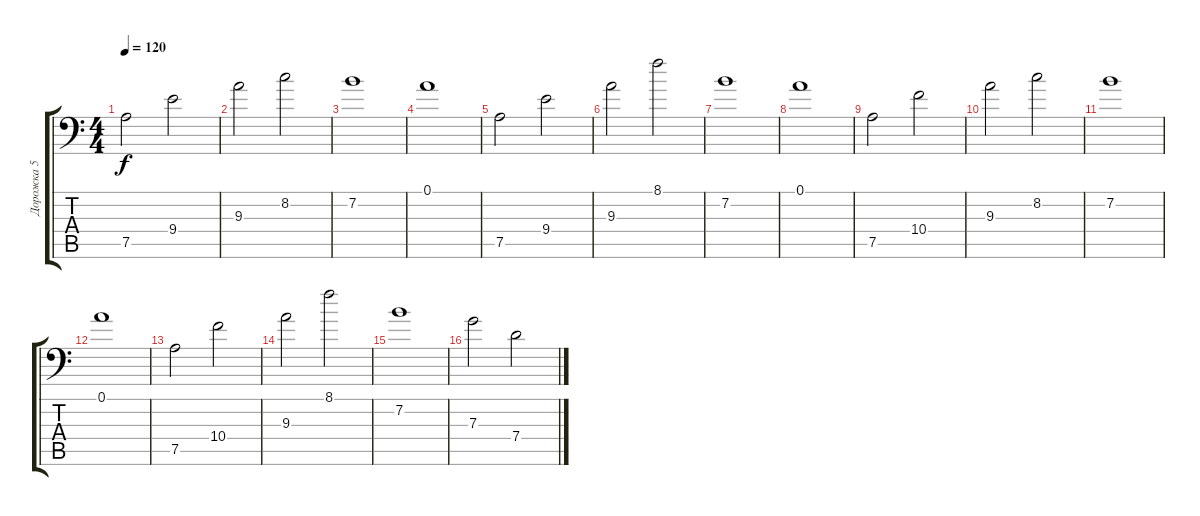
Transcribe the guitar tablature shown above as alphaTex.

\track ("Дорожка 5" "Дорожка 5") {instrument electricguitarclean}
\staff {score tabs}
\tuning (A3 E3 C3 G2 D2 A1) {hide}
\ts (4 4)
\tempo 120
\clef f4
\ks c
7.5.2{dy f} 9.4.2 |
9.3.2 8.2.2 |
7.2.1 |
0.1.1 |
7.5.2 9.4.2 |
9.3.2 8.1.2 |
7.2.1 |
0.1.1 |
7.5.2 10.4.2 |
9.3.2 8.2.2 |
7.2.1 |
0.1.1 |
7.5.2 10.4.2 |
9.3.2 8.1.2 |
7.2.1 |
7.3.2 7.4.2
